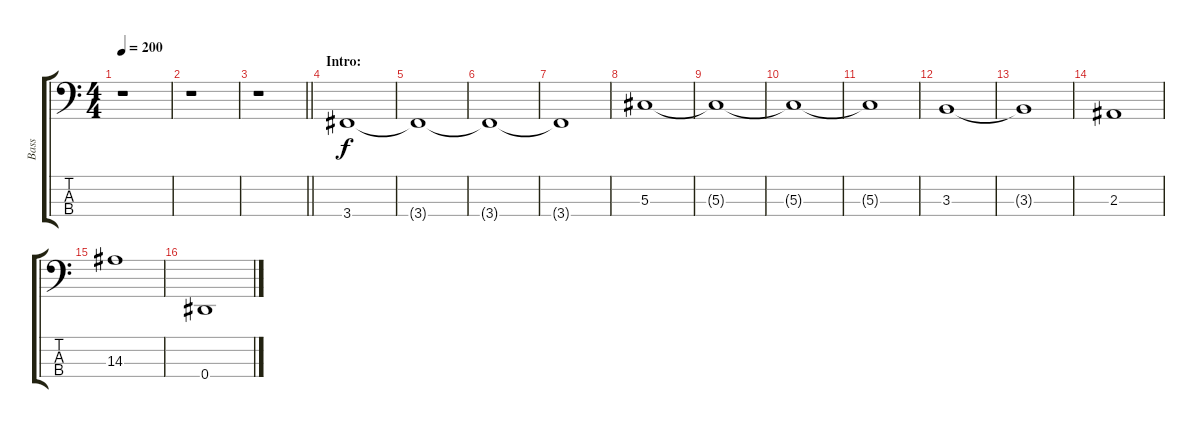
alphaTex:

\track ("Bass" "Bass") {instrument electricbassfinger}
\staff {score tabs}
\tuning (Gb2 Db2 Ab1 Eb1) {hide}
\ts (4 4)
\tempo 200
\clef f4
\ks c
r.1{dy f instrument electricbassfinger} |
r.1 |
\barLineRight lightlight
r.1 |
\section ("" "Intro:")
3.4.1 |
3.4{t}.1 |
3.4{t}.1 |
3.4{t}.1 |
5.3.1 |
5.3{t}.1 |
5.3{t}.1 |
5.3{t}.1 |
3.3.1 |
3.3{t}.1 |
2.3.1 |
14.3.1 |
0.4.1
